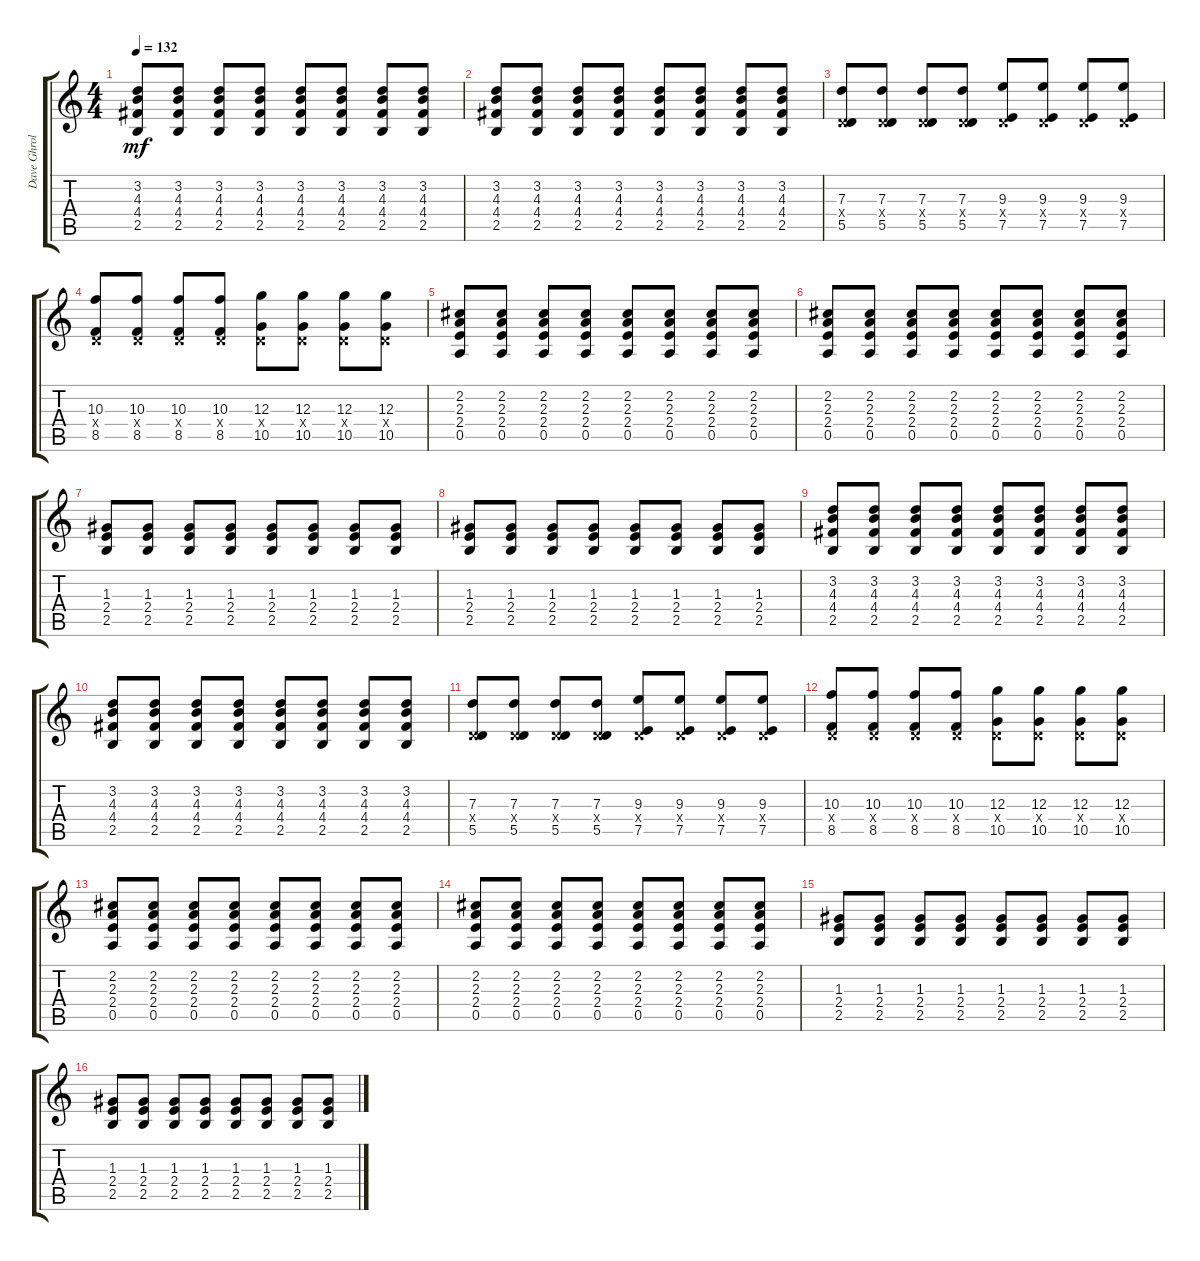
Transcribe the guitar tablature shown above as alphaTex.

\track ("Dave Ghrol (Rythm)" "Dave Ghrol") {instrument distortionguitar}
\staff {score tabs}
\tuning (E4 B3 G3 D3 A2 E2) {hide}
\ts (4 4)
\tempo 132
\clef g2
\ks c
(3.2 4.3 4.4 2.5).8{dy mf} (3.2 4.3 4.4 2.5).8 (3.2 4.3 4.4 2.5).8 (3.2 4.3 4.4 2.5).8 (3.2 4.3 4.4 2.5).8 (3.2 4.3 4.4 2.5).8 (3.2 4.3 4.4 2.5).8 (3.2 4.3 4.4 2.5).8 |
(3.2 4.3 4.4 2.5).8 (3.2 4.3 4.4 2.5).8 (3.2 4.3 4.4 2.5).8 (3.2 4.3 4.4 2.5).8 (3.2 4.3 4.4 2.5).8 (3.2 4.3 4.4 2.5).8 (3.2 4.3 4.4 2.5).8 (3.2 4.3 4.4 2.5).8 |
(7.3 0.4{x} 5.5).8 (7.3 0.4{x} 5.5).8 (7.3 0.4{x} 5.5).8 (7.3 0.4{x} 5.5).8 (9.3 0.4{x} 7.5).8 (9.3 0.4{x} 7.5).8 (9.3 0.4{x} 7.5).8 (9.3 0.4{x} 7.5).8 |
(10.3 0.4{x} 8.5).8 (10.3 0.4{x} 8.5).8 (10.3 0.4{x} 8.5).8 (10.3 0.4{x} 8.5).8 (12.3 0.4{x} 10.5).8 (12.3 0.4{x} 10.5).8 (12.3 0.4{x} 10.5).8 (12.3 0.4{x} 10.5).8 |
(2.2 2.3 2.4 0.5).8 (2.2 2.3 2.4 0.5).8 (2.2 2.3 2.4 0.5).8 (2.2 2.3 2.4 0.5).8 (2.2 2.3 2.4 0.5).8 (2.2 2.3 2.4 0.5).8 (2.2 2.3 2.4 0.5).8 (2.2 2.3 2.4 0.5).8 |
(2.2 2.3 2.4 0.5).8 (2.2 2.3 2.4 0.5).8 (2.2 2.3 2.4 0.5).8 (2.2 2.3 2.4 0.5).8 (2.2 2.3 2.4 0.5).8 (2.2 2.3 2.4 0.5).8 (2.2 2.3 2.4 0.5).8 (2.2 2.3 2.4 0.5).8 |
(1.3 2.4 2.5).8 (1.3 2.4 2.5).8 (1.3 2.4 2.5).8 (1.3 2.4 2.5).8 (1.3 2.4 2.5).8 (1.3 2.4 2.5).8 (1.3 2.4 2.5).8 (1.3 2.4 2.5).8 |
(1.3 2.4 2.5).8 (1.3 2.4 2.5).8 (1.3 2.4 2.5).8 (1.3 2.4 2.5).8 (1.3 2.4 2.5).8 (1.3 2.4 2.5).8 (1.3 2.4 2.5).8 (1.3 2.4 2.5).8 |
(3.2 4.3 4.4 2.5).8 (3.2 4.3 4.4 2.5).8 (3.2 4.3 4.4 2.5).8 (3.2 4.3 4.4 2.5).8 (3.2 4.3 4.4 2.5).8 (3.2 4.3 4.4 2.5).8 (3.2 4.3 4.4 2.5).8 (3.2 4.3 4.4 2.5).8 |
(3.2 4.3 4.4 2.5).8 (3.2 4.3 4.4 2.5).8 (3.2 4.3 4.4 2.5).8 (3.2 4.3 4.4 2.5).8 (3.2 4.3 4.4 2.5).8 (3.2 4.3 4.4 2.5).8 (3.2 4.3 4.4 2.5).8 (3.2 4.3 4.4 2.5).8 |
(7.3 0.4{x} 5.5).8 (7.3 0.4{x} 5.5).8 (7.3 0.4{x} 5.5).8 (7.3 0.4{x} 5.5).8 (9.3 0.4{x} 7.5).8 (9.3 0.4{x} 7.5).8 (9.3 0.4{x} 7.5).8 (9.3 0.4{x} 7.5).8 |
(10.3 0.4{x} 8.5).8 (10.3 0.4{x} 8.5).8 (10.3 0.4{x} 8.5).8 (10.3 0.4{x} 8.5).8 (12.3 0.4{x} 10.5).8 (12.3 0.4{x} 10.5).8 (12.3 0.4{x} 10.5).8 (12.3 0.4{x} 10.5).8 |
(2.2 2.3 2.4 0.5).8 (2.2 2.3 2.4 0.5).8 (2.2 2.3 2.4 0.5).8 (2.2 2.3 2.4 0.5).8 (2.2 2.3 2.4 0.5).8 (2.2 2.3 2.4 0.5).8 (2.2 2.3 2.4 0.5).8 (2.2 2.3 2.4 0.5).8 |
(2.2 2.3 2.4 0.5).8 (2.2 2.3 2.4 0.5).8 (2.2 2.3 2.4 0.5).8 (2.2 2.3 2.4 0.5).8 (2.2 2.3 2.4 0.5).8 (2.2 2.3 2.4 0.5).8 (2.2 2.3 2.4 0.5).8 (2.2 2.3 2.4 0.5).8 |
(1.3 2.4 2.5).8 (1.3 2.4 2.5).8 (1.3 2.4 2.5).8 (1.3 2.4 2.5).8 (1.3 2.4 2.5).8 (1.3 2.4 2.5).8 (1.3 2.4 2.5).8 (1.3 2.4 2.5).8 |
(1.3 2.4 2.5).8 (1.3 2.4 2.5).8 (1.3 2.4 2.5).8 (1.3 2.4 2.5).8 (1.3 2.4 2.5).8 (1.3 2.4 2.5).8 (1.3 2.4 2.5).8 (1.3 2.4 2.5).8
